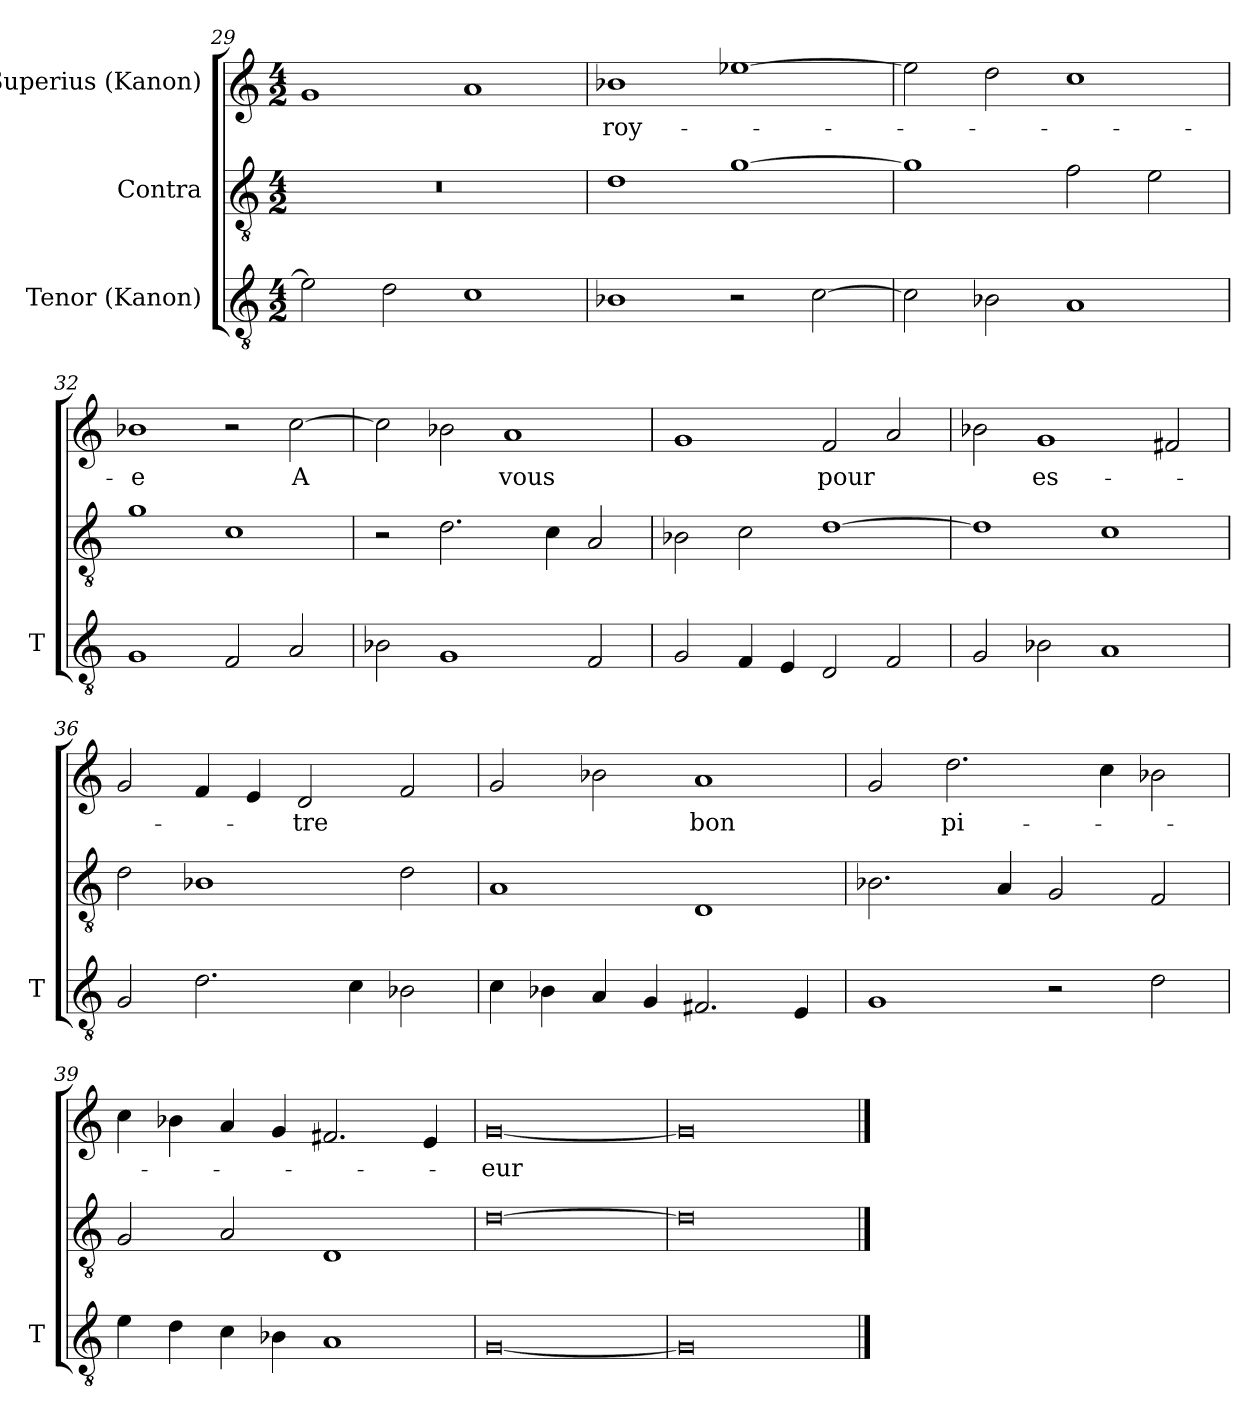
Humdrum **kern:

**kern	**kern	**kern	**text
*part3	*part2	*part1	*part1
*staff3	*staff2	*staff1	*staff1
*I"Tenor (Kanon)	*I"Contra	*I"Superius (Kanon)	*
*I'T	*	*	*
*clefGv2	*clefGv2	*clefG2	*
*M4/2	*M4/2	*M4/2	*
=29	=29	=29	=29
2e-]	0r	1g	.
2d	.	.	.
1c	.	1a	.
=30	=30	=30	=30
1B-X	1d	1b-X	-roy-
2r	[1g	[1ee-X	.
[2c	.	.	.
=31	=31	=31	=31
2c]	1g]	2ee-]	.
2B-X	.	2dd	.
1A	2f	1cc	.
.	2e	.	.
=32	=32	=32	=32
1G	1g	1b-X	-e
2F	1c	2r	.
2A	.	[2cc	-A
=33	=33	=33	=33
2B-X	2r	2cc]	.
1G	2.d	2b-X	.
.	.	1a	-vous
.	4c	.	.
2F	2A	.	.
=34	=34	=34	=34
2G	2B-X	1g	.
4F	2c	.	.
4E	.	.	.
2D	[1d	2f	-pour
2F	.	2a	.
=35	=35	=35	=35
2G	1d]	2b-X	.
2B-X	.	1g	es-
1A	1c	.	.
.	.	2f#X	.
=36	=36	=36	=36
2G	2d	2g	.
2.d	1B-X	4f	.
.	.	4e	.
.	.	2d	-tre
4c	.	.	.
2B-X	2d	2f	.
=37	=37	=37	=37
4c	1A	2g	.
4B-X	.	.	.
4A	.	2b-X	.
4G	.	.	.
2.F#X	1D	1a	-bon
4E	.	.	.
=38	=38	=38	=38
1G	2.B-X	2g	.
.	.	2.dd	pi-
.	4A	.	.
2r	2G	.	.
.	.	4cc	.
2d	2F	2b-X	.
=39	=39	=39	=39
4e	2G	4cc	.
4d	.	4b-X	.
4c	2A	4a	.
4B-X	.	4g	.
1A	1D	2.f#X	.
.	.	4e	.
=40	=40	=40	=40
[0G	[0d	[0g	-eur
=41	=41	=41	=41
0G]	0d]	0g]	.
==	==	==	==
*-	*-	*-	*-
